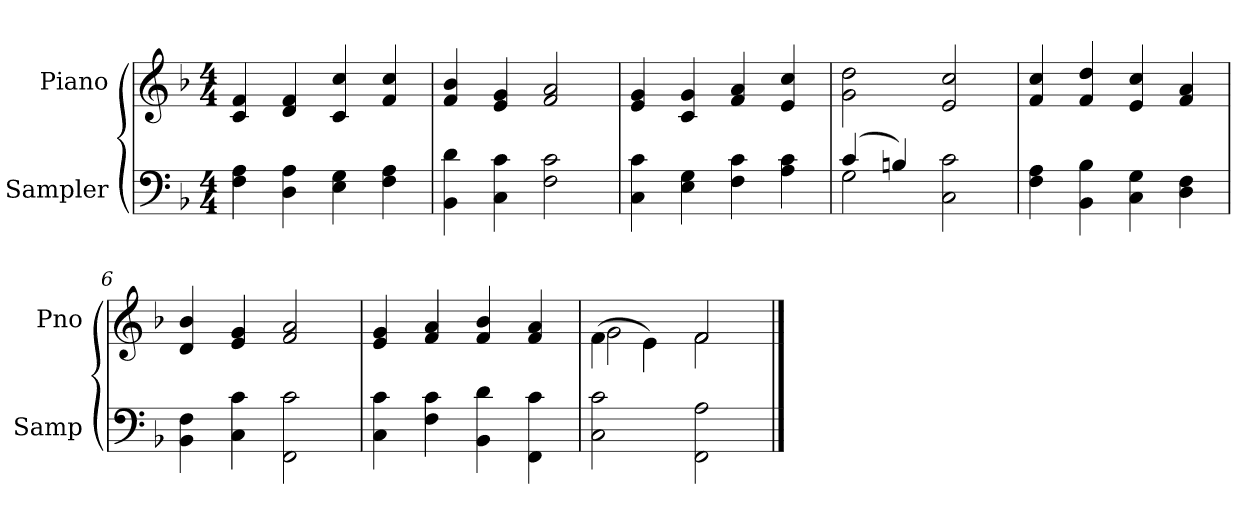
**kern	**kern
*part2	*part1
*staff2	*staff1
*I"Sampler	*I"Piano
*I'Samp	*I'Pno
*clefF4	*clefG2
*k[b-]	*k[b-]
*F:	*F:
*M4/4	*M4/4
=1	=1
4F 4A	4c 4f
4D 4A	4d 4f
4E 4G	4c 4cc
4F 4A	4f 4cc
=2	=2
4BB- 4d	4f 4b-
4C 4c	4e 4g
2F 2c	2f 2a
=3	=3
4C 4c	4e 4g
4E 4G	4c 4g
4F 4c	4f 4a
4A 4c	4e 4cc
=4	=4
*^	*
(4c/	2G	2g 2dd
4Bn/)	.	.
2C 2c	2ryy	2e 2cc
*v	*v	*
=5	=5
4F\ 4A\	4f 4cc
4BB-\ 4B-\	4f 4dd
4C\ 4G\	4e 4cc
4D\ 4F\	4f 4a
=6	=6
4BB-\ 4F\	4d 4b-
4C\ 4c\	4e 4g
2FF\ 2c\	2f 2a
=7	=7
4C\ 4c\	4e 4g
4F\ 4c\	4f 4a
4BB-\ 4d\	4f 4b-
4FF\ 4c\	4f 4a
=8	=8
*	*^
2C\ 2c\	(4f\	2g
.	4e\)	.
2FF\ 2A\	2f/	2f
*	*v	*v
==	==
*-	*-
